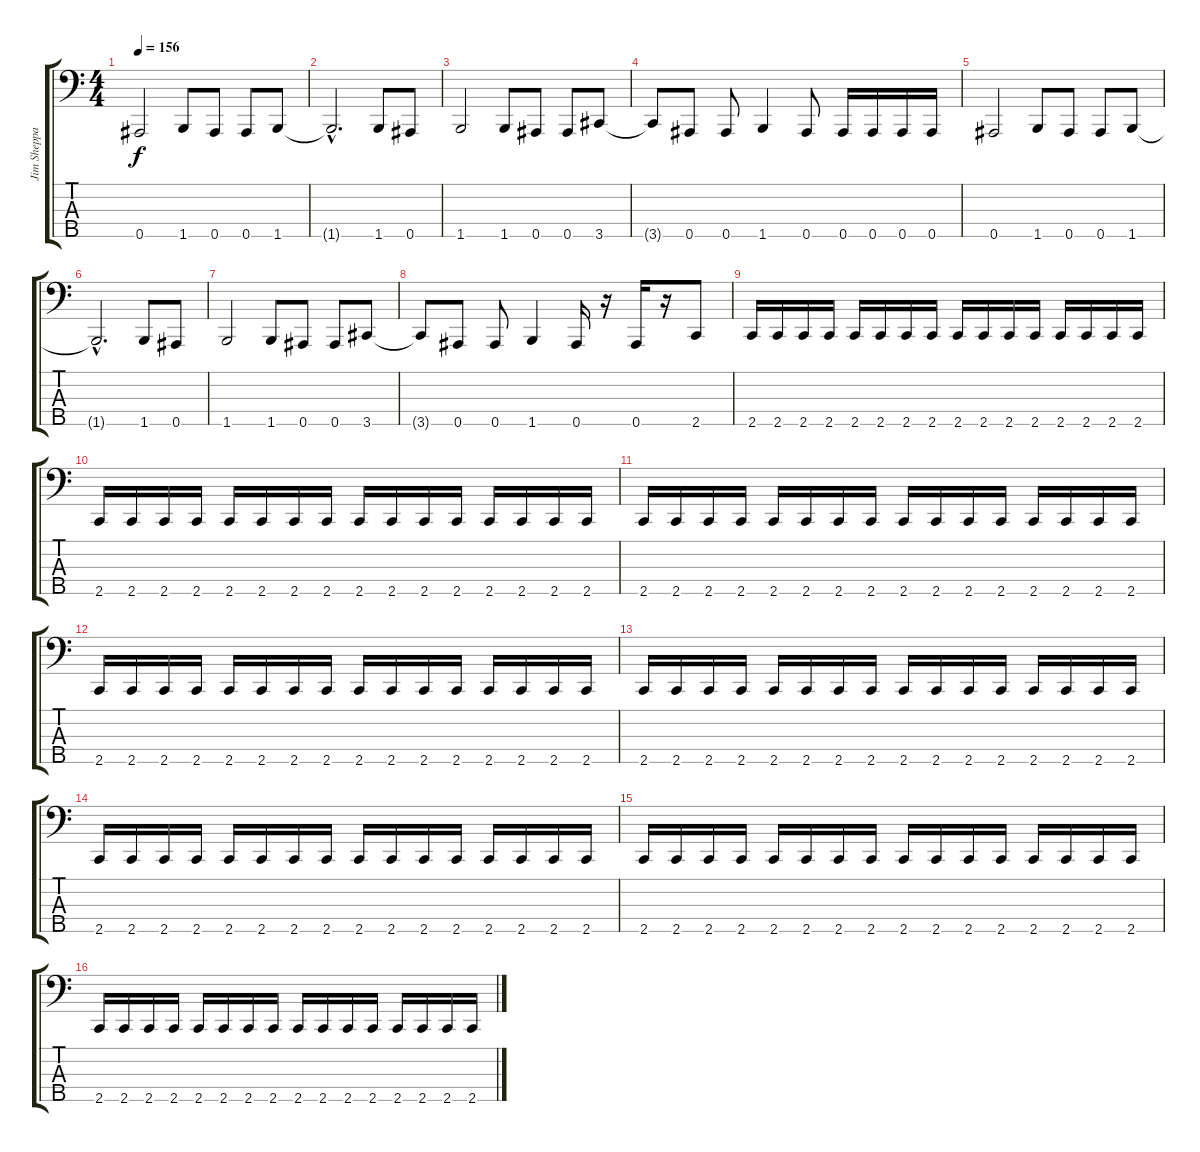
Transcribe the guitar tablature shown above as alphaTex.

\track ("Jim Sheppard" "Jim Sheppa") {instrument electricbasspick}
\staff {score tabs}
\tuning (Gb2 Db2 Ab1 Eb1 Bb0) {hide}
\ts (4 4)
\tempo 156
\clef f4
\ks c
0.5.2{dy f} 1.5.8 0.5.8 0.5.8 1.5.8 |
1.5{hac t}.2{d} 1.5.8 0.5.8 |
1.5.2 1.5.8 0.5.8 0.5.8 3.5.8 |
3.5{t}.8 0.5.8 0.5.8 1.5.4 0.5.8 0.5.16 0.5.16 0.5.16 0.5.16 |
0.5.2 1.5.8 0.5.8 0.5.8 1.5.8 |
1.5{hac t}.2{d} 1.5.8 0.5.8 |
1.5.2 1.5.8 0.5.8 0.5.8 3.5.8 |
3.5{t}.8 0.5.8 0.5.8 1.5.4 0.5.16 r.16 0.5.16 r.16 2.5.8 |
\section ("" "")
2.5.16 2.5.16 2.5.16 2.5.16 2.5.16 2.5.16 2.5.16 2.5.16 2.5.16 2.5.16 2.5.16 2.5.16 2.5.16 2.5.16 2.5.16 2.5.16 |
2.5.16 2.5.16 2.5.16 2.5.16 2.5.16 2.5.16 2.5.16 2.5.16 2.5.16 2.5.16 2.5.16 2.5.16 2.5.16 2.5.16 2.5.16 2.5.16 |
2.5.16 2.5.16 2.5.16 2.5.16 2.5.16 2.5.16 2.5.16 2.5.16 2.5.16 2.5.16 2.5.16 2.5.16 2.5.16 2.5.16 2.5.16 2.5.16 |
2.5.16 2.5.16 2.5.16 2.5.16 2.5.16 2.5.16 2.5.16 2.5.16 2.5.16 2.5.16 2.5.16 2.5.16 2.5.16 2.5.16 2.5.16 2.5.16 |
2.5.16 2.5.16 2.5.16 2.5.16 2.5.16 2.5.16 2.5.16 2.5.16 2.5.16 2.5.16 2.5.16 2.5.16 2.5.16 2.5.16 2.5.16 2.5.16 |
2.5.16 2.5.16 2.5.16 2.5.16 2.5.16 2.5.16 2.5.16 2.5.16 2.5.16 2.5.16 2.5.16 2.5.16 2.5.16 2.5.16 2.5.16 2.5.16 |
2.5.16 2.5.16 2.5.16 2.5.16 2.5.16 2.5.16 2.5.16 2.5.16 2.5.16 2.5.16 2.5.16 2.5.16 2.5.16 2.5.16 2.5.16 2.5.16 |
2.5.16 2.5.16 2.5.16 2.5.16 2.5.16 2.5.16 2.5.16 2.5.16 2.5.16 2.5.16 2.5.16 2.5.16 2.5.16 2.5.16 2.5.16 2.5.16
